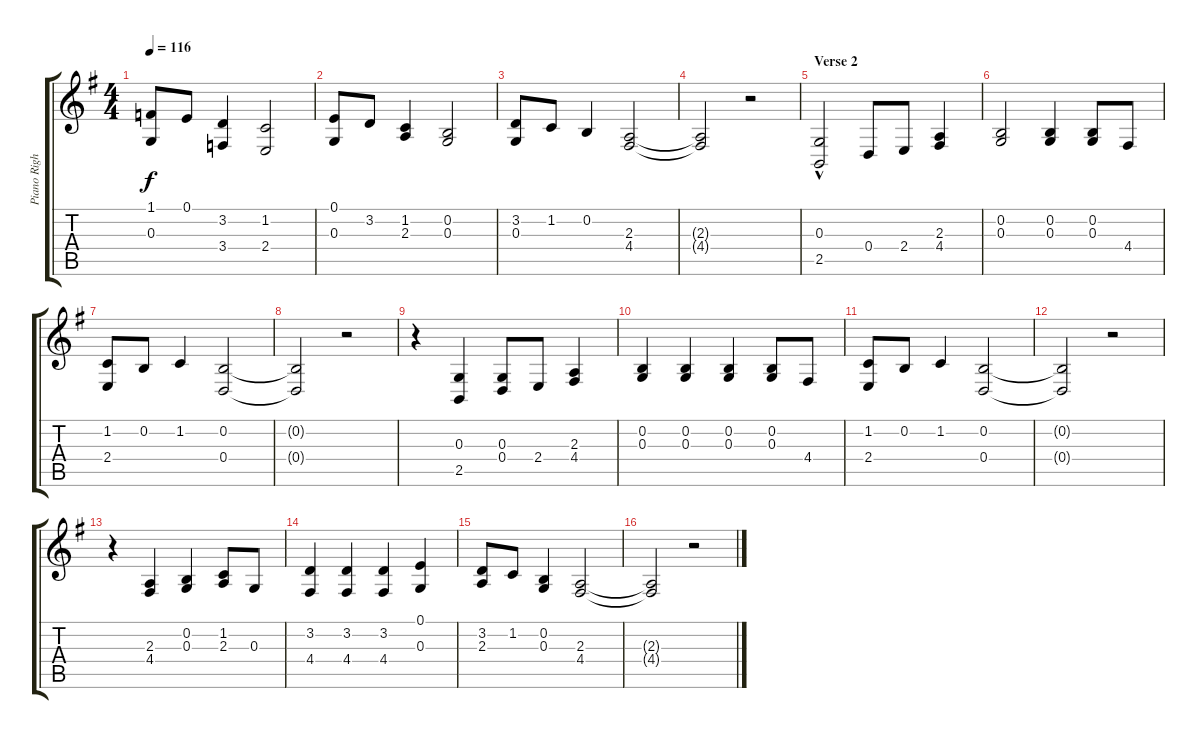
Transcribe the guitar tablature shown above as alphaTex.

\track ("Piano Right-Handed" "Piano Righ") {instrument acousticgrandpiano}
\staff {score tabs}
\tuning (E4 B3 G3 D3 A2 E2) {hide}
\ts (4 4)
\tempo 116
\clef g2
\ks g
(1.1 0.3).8{dy f} 0.1.8 (3.2 3.4).4 (1.2 2.4).2 |
(0.1 0.3).8 3.2.8 (1.2 2.3).4 (0.2 0.3).2 |
(3.2 0.3).8 1.2.8 0.2.4 (2.3 4.4).2 |
(2.3{t} 4.4{t}).2 r.2 |
\section ("" "Verse 2")
(0.3{hac} 2.5).2 0.4.8 2.4.8 (2.3 4.4).4 |
(0.2 0.3).2 (0.2 0.3).4 (0.2 0.3).8 4.4.8 |
(1.2 2.4).8 0.2.8 1.2.4 (0.2 0.4).2 |
(0.2{t} 0.4{t}).2 r.2 |
r.4 (0.3 2.5).4 (0.3 0.4).8 2.4.8 (2.3 4.4).4 |
(0.2 0.3).4 (0.2 0.3).4 (0.2 0.3).4 (0.2 0.3).8 4.4.8 |
(1.2 2.4).8 0.2.8 1.2.4 (0.2 0.4).2 |
(0.2{t} 0.4{t}).2 r.2 |
r.4 (2.3 4.4).4 (0.2 0.3).4 (1.2 2.3).8 0.3.8 |
(3.2 4.4).4 (3.2 4.4).4 (3.2 4.4).4 (0.1 0.3).4 |
(3.2 2.3).8 1.2.8 (0.2 0.3).4 (2.3 4.4).2 |
(2.3{t} 4.4{t}).2 r.2
